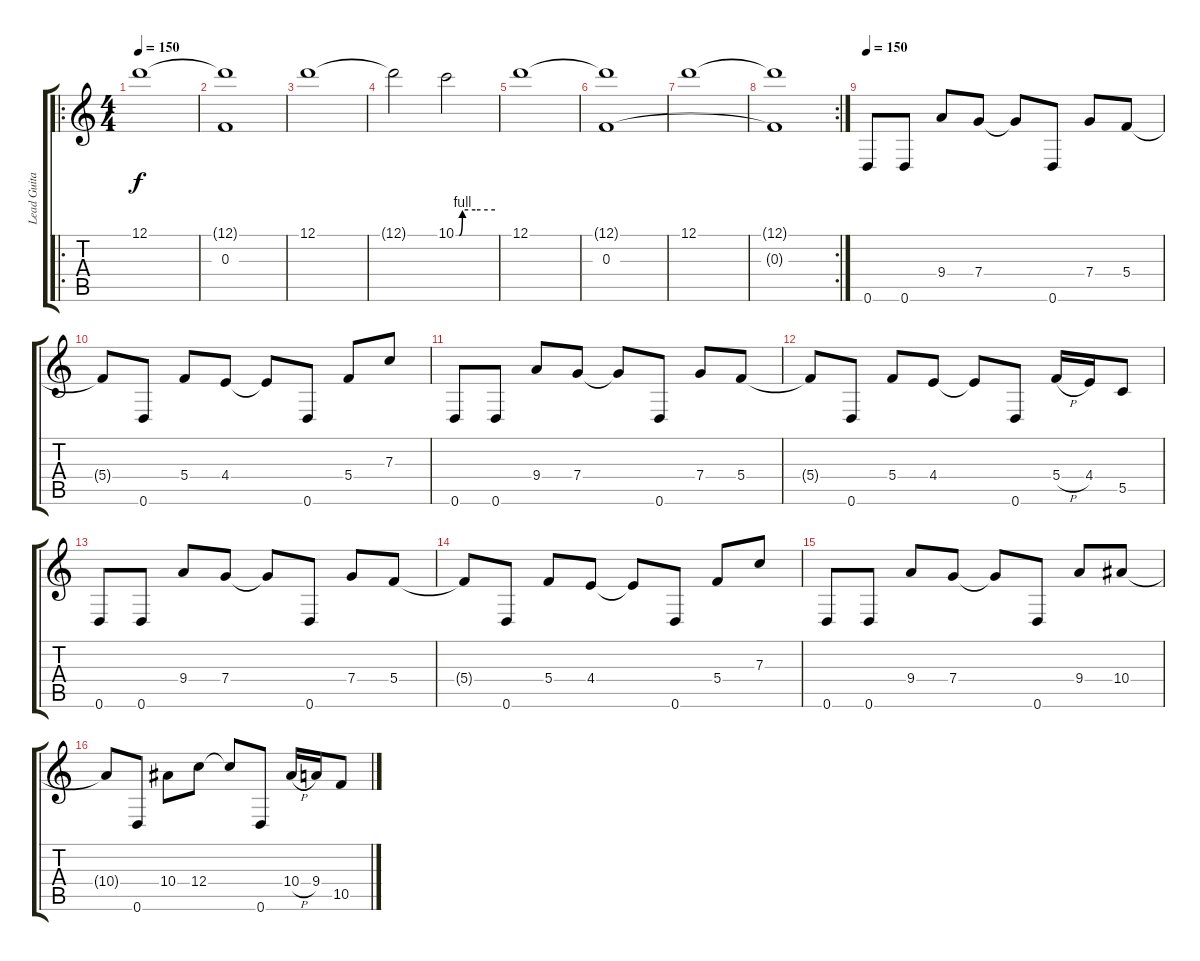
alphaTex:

\track ("Lead Guitar (Sami Yli-Sirnio)" "Lead Guita") {instrument distortionguitar}
\staff {score tabs}
\tuning (D4 A3 F3 C3 G2 D2) {hide}
\ro
\ts (4 4)
\tempo 150
\clef g2
\ks c
12.1.1{dy f} |
(12.1{t} 0.3).1 |
12.1.1 |
12.1{t}.2 10.1{be (custom 0 0 5 0 10 4 30 4 60 4)}.2 |
12.1.1 |
(12.1{t} 0.3).1 |
12.1.1 |
\rc 2
(12.1{t} 0.3{t}).1 |
\tempo 150
0.6.8 0.6.8 9.4.8 7.4.8 7.4{t}.8 0.6.8 7.4.8 5.4.8 |
5.4{t}.8 0.6.8 5.4.8 4.4.8 4.4{t}.8 0.6.8 5.4.8 7.3.8 |
0.6.8 0.6.8 9.4.8 7.4.8 7.4{t}.8 0.6.8 7.4.8 5.4.8 |
5.4{t}.8 0.6.8 5.4.8 4.4.8 4.4{t}.8 0.6.8 5.4{h}.16 4.4.16 5.5.8 |
0.6.8 0.6.8 9.4.8 7.4.8 7.4{t}.8 0.6.8 7.4.8 5.4.8 |
5.4{t}.8 0.6.8 5.4.8 4.4.8 4.4{t}.8 0.6.8 5.4.8 7.3.8 |
0.6.8 0.6.8 9.4.8 7.4.8 7.4{t}.8 0.6.8 9.4.8 10.4.8 |
10.4{t}.8 0.6.8 10.4.8 12.4.8 12.4{t}.8 0.6.8 10.4{h}.16 9.4.16 10.5.8
